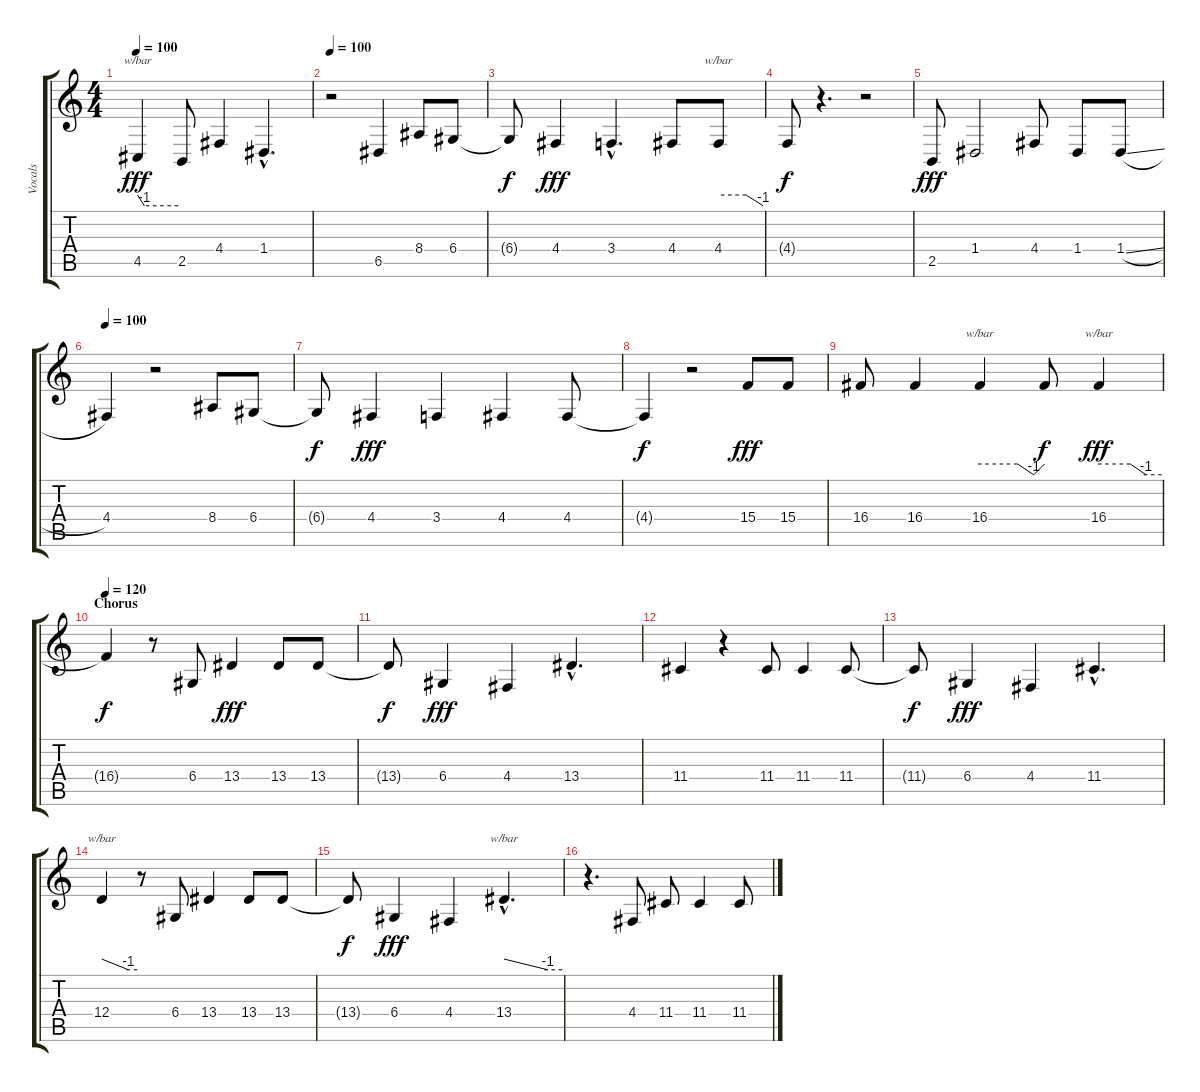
\track ("Vocals" "Vocals") {instrument lead6voice}
\staff {score tabs}
\tuning (E4 B3 G3 D3 A2 E2) {hide}
\ts (4 4)
\tempo 100
\clef g2
\ks c
4.5.4{tbe (custom default 0 0 10 -4 60 -4) dy fff} 2.5.8 4.4.4 1.4{hac}.4{d} |
\tempo 100
r.2{instrument voiceoohs} 6.5.4 8.4.8 6.4.8 |
6.4{t}.8{dy f} 4.4.4{dy fff} 3.4{hac}.4{d} 4.4.8 4.4.8{tbe (custom default 0 0 37 0 60 -4)} |
4.4{t}.8{dy f} r.4{d} r.2 |
2.5.8{dy fff} 1.4.2 4.4.8 1.4.8 1.4{sl}.8 |
\tempo 100
4.4.4{instrument voiceoohs} r.2 8.4.8 6.4.8 |
6.4{t}.8{dy f} 4.4.4{dy fff} 3.4.4 4.4.4 4.4.8 |
4.4{t}.4{dy f} r.2 15.4.8{dy fff instrument lead6voice} 15.4.8 |
16.4.8 16.4.4 16.4.4{tbe (custom default 0 0 35 0 50 -4 60 0)} 16.4{t}.8{dy f} 16.4.4{tbe (custom default 0 0 30 0 45 -4 60 -4) dy fff} |
\section ("" "Chorus")
\tempo 120
16.4{t}.4{dy f} r.8 6.4.8 13.4.4{dy fff} 13.4.8 13.4.8 |
13.4{t}.8{dy f} 6.4.4{dy fff} 4.4.4 13.4{hac}.4{d} |
11.4.4 r.4 11.4.8 11.4.4 11.4.8 |
11.4{t}.8{dy f} 6.4.4{dy fff} 4.4.4 11.4{hac}.4{d} |
12.4.4{tbe (custom default 0 0 45 -4 60 -4)} r.8 6.4.8 13.4.4 13.4.8 13.4.8 |
13.4{t}.8{dy f} 6.4.4{dy fff} 4.4.4 13.4{hac}.4{d tbe (custom default 0 0 45 -4 60 -4)} |
r.4{d} 4.4.8 11.4.8 11.4.4 11.4.8
